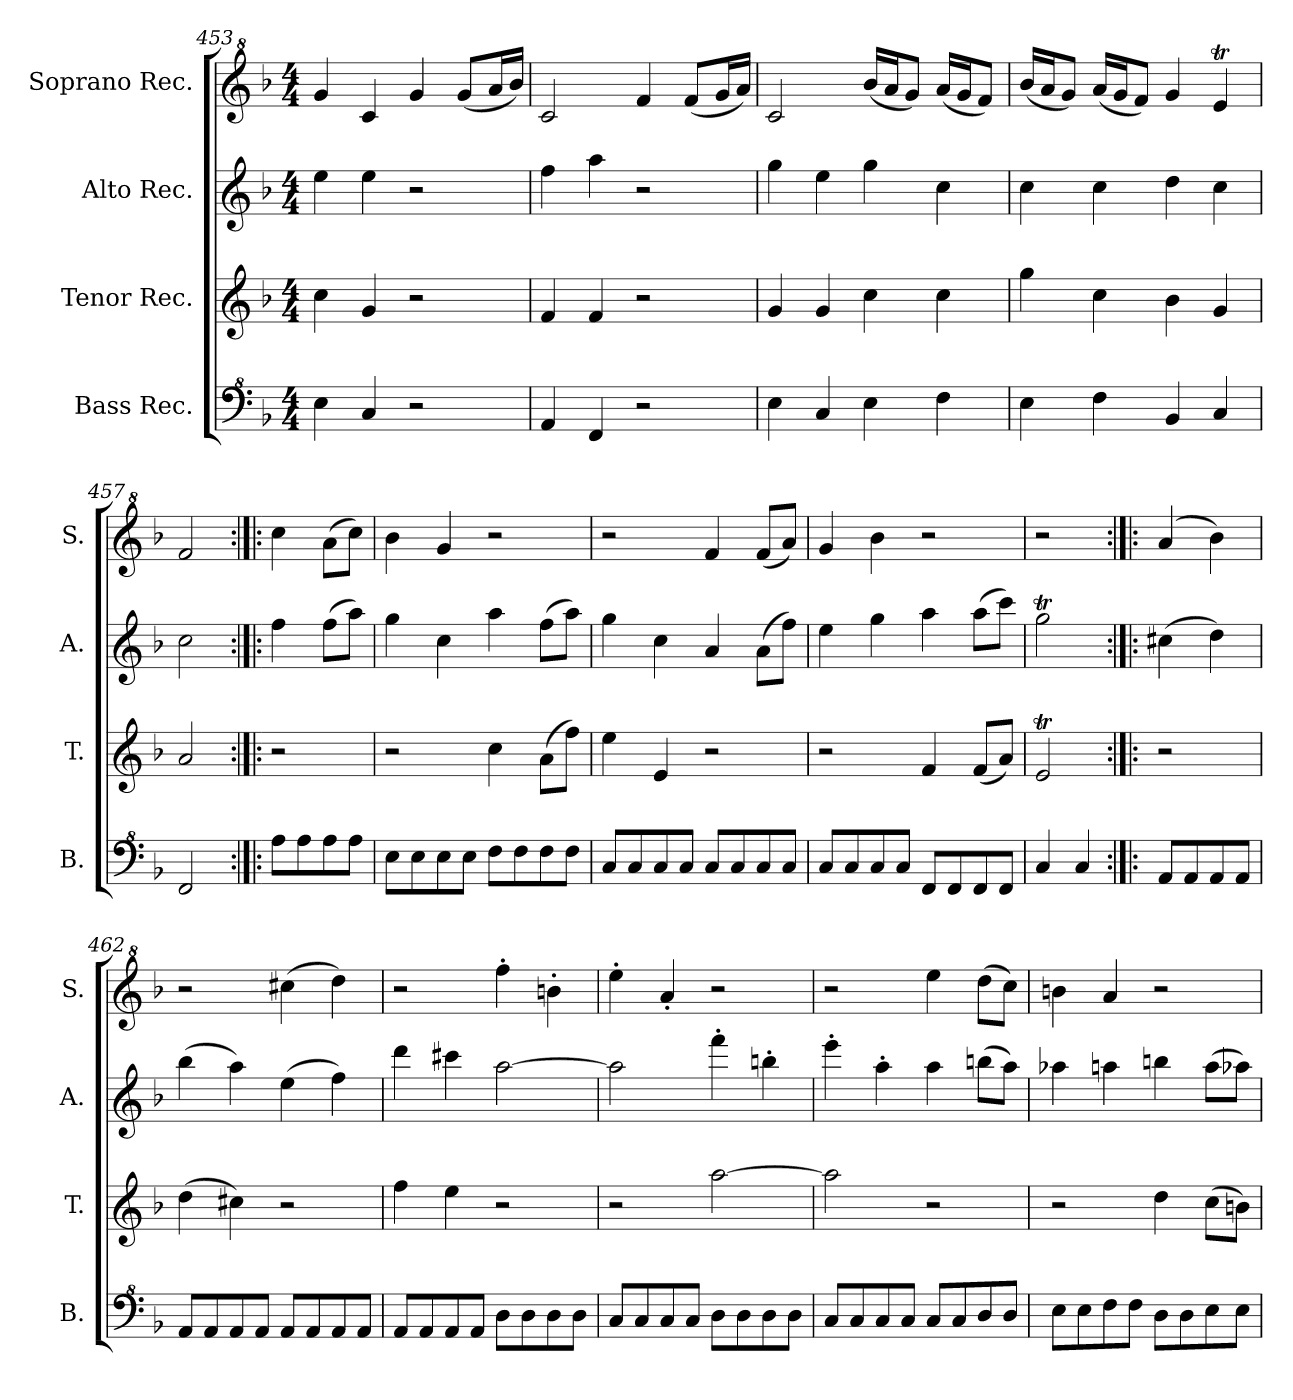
**kern	**kern	**kern	**kern
*part4	*part3	*part2	*part1
*staff4	*staff3	*staff2	*staff1
*I"Bass Rec.	*I"Tenor Rec.	*I"Alto Rec.	*I"Soprano Rec.
*I'B.	*I'T.	*I'A.	*I'S.
*clefF^4	*clefG2	*clefG2	*clefG^2
*k[b-]	*k[b-]	*k[b-]	*k[b-]
*M4/4	*M4/4	*M4/4	*M4/4
=453	=453	=453	=453
4e\	4cc\	4ee\	4gg/
4c/	4g/	4ee\	4cc/
2r	2r	2r	4gg/
.	.	.	(8gg/L
.	.	.	16aa/L
.	.	.	16bb-/JJ)
!!LO:LB:g=z
=454	=454	=454	=454
4A/	4f/	4ff\	2cc/
4F/	4f/	4aa\	.
2r	2r	2r	4ff/
.	.	.	(8ff/L
.	.	.	16gg/L
.	.	.	16aa/JJ)
=455	=455	=455	=455
4e\	4g/	4gg\	2cc/
4c/	4g/	4ee\	.
4e\	4cc\	4gg\	(16bb-/LL
.	.	.	16aa/J
.	.	.	8gg/J)
4f\	4cc\	4cc\	(16aa/LL
.	.	.	16gg/J
.	.	.	8ff/J)
=456	=456	=456	=456
4e\	4gg\	4cc\	(16bb-/LL
.	.	.	16aa/J
.	.	.	8gg/J)
4f\	4cc\	4cc\	(16aa/LL
.	.	.	16gg/J
.	.	.	8ff/J)
4B-/	4b-\	4dd\	4gg/
4c/	4g/	4cc\	4eet/
=457	=457	=457	=457
2F/	2a/	2cc\	2ff/
=457X13:|!|:	=457X13:|!|:	=457X13:|!|:	=457X13:|!|:
8a\L	2r	4ff\	4ccc\
8a\	.	.	.
8a\	.	(8ff\L	(8aa\L
8a\J	.	8aa\J)	8ccc\J)
=458	=458	=458	=458
8e\L	2r	4gg\	4bb-\
8e\	.	.	.
8e\	.	4cc\	4gg/
8e\J	.	.	.
8f\L	4cc\	4aa\	2r
8f\	.	.	.
8f\	(8a\L	(8ff\L	.
8f\J	8ff\J)	8aa\J)	.
=459	=459	=459	=459
8c/L	4ee\	4gg\	2r
8c/	.	.	.
8c/	4e/	4cc\	.
8c/J	.	.	.
8c/L	2r	4a/	4ff/
8c/	.	.	.
8c/	.	(8a\L	(8ff/L
8c/J	.	8ff\J)	8aa/J)
=460	=460	=460	=460
8c/L	2r	4ee\	4gg/
8c/	.	.	.
8c/	.	4gg\	4bb-\
8c/J	.	.	.
8F/L	4f/	4aa\	2r
8F/	.	.	.
8F/	(8f/L	(8aa\L	.
8F/J	8a/J)	8ccc\J)	.
!!LO:LB:g=z
=461	=461	=461	=461
4c/	2et/	2ggT\	2r
4c/	.	.	.
=461X14:|!|:	=461X14:|!|:	=461X14:|!|:	=461X14:|!|:
8A/L	2r	(4cc#X\	(4aa/
8A/	.	.	.
8A/	.	4dd\)	4bb-\)
8A/J	.	.	.
=462	=462	=462	=462
8A/L	(4dd\	(4bb-\	2r
8A/	.	.	.
8A/	4cc#X\)	4aa\)	.
8A/J	.	.	.
8A/L	2r	(4ee\	(4ccc#X\
8A/	.	.	.
8A/	.	4ff\)	4ddd\)
8A/J	.	.	.
=463	=463	=463	=463
8A/L	4ff\	4ddd\	2r
8A/	.	.	.
8A/	4ee\	4ccc#X\	.
8A/J	.	.	.
8d\L	2r	[2aa\	4fff'\
8d\	.	.	.
8d\	.	.	4bbn'\
8d\J	.	.	.
=464	=464	=464	=464
8c/L	2r	2aa\]	4eee'\
8c/	.	.	.
8c/	.	.	4aa'/
8c/J	.	.	.
8d\L	[2aa\	4fff'\	2r
8d\	.	.	.
8d\	.	4bbn'\	.
8d\J	.	.	.
=465	=465	=465	=465
8c/L	2aa\]	4eee'\	2r
8c/	.	.	.
8c/	.	4aa'\	.
8c/J	.	.	.
8c/L	2r	4aa\	4eee\
8c/	.	.	.
8d/	.	(8bbn\L	(8ddd\L
8d/J	.	8aa\J)	8ccc\J)
=466	=466	=466	=466
8e\L	2r	4aa-X\	4bbn\
8e\	.	.	.
8f\	.	4aan\	4aa/
8f\J	.	.	.
8d\L	4dd\	4bbn\	2r
8d\	.	.	.
8e\	(8cc\L	(8aa\L	.
8e\J	8bn\J)	8aa-X\J)	.
=	=	=	=
*-	*-	*-	*-
